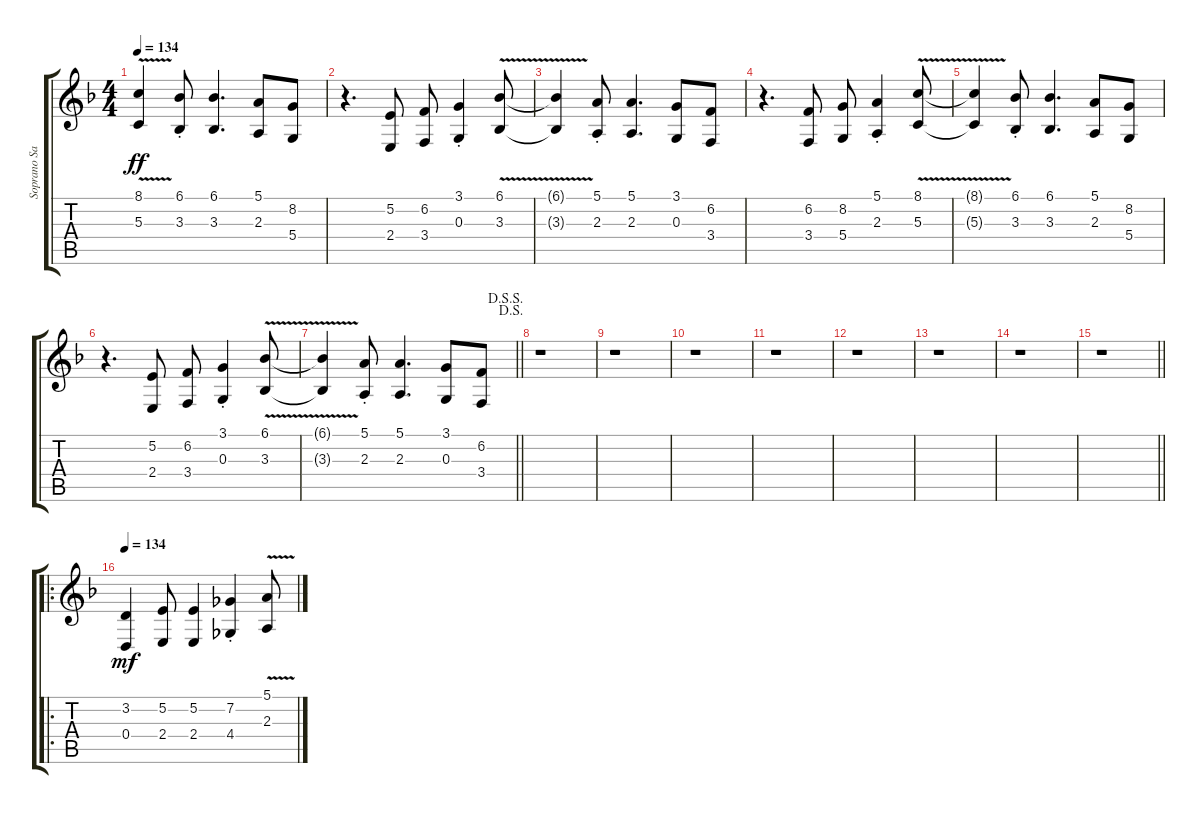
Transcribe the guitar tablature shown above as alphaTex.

\track ("Soprano Sax" "Soprano Sa") {instrument sopranosax}
\staff {score tabs}
\tuning (E4 B3 G3 D3 A2 E2) {hide}
\ts (4 4)
\tempo 134
\clef g2
\ks f
(8.1{v t} 5.3{v t}).4{dy ff} (6.1{st} 3.3{st}).8 (6.1 3.3).4{d} (5.1 2.3).8 (8.2 5.4).8 |
r.4{d} (5.2 2.4).8 (6.2 3.4).8 (3.1{st} 0.3{st}).4 (6.1{v} 3.3{v}).8 |
(6.1{v t} 3.3{v t}).4 (5.1{st} 2.3{st}).8 (5.1 2.3).4{d} (3.1 0.3).8 (6.2 3.4).8 |
r.4{d} (6.2 3.4).8 (8.2 5.4).8 (5.1{st} 2.3{st}).4 (8.1{v} 5.3{v}).8 |
(8.1{v t} 5.3{v t}).4 (6.1{st} 3.3{st}).8 (6.1 3.3).4{d} (5.1 2.3).8 (8.2 5.4).8 |
r.4{d} (5.2 2.4).8 (6.2 3.4).8 (3.1{st} 0.3{st}).4 (6.1{v} 3.3{v}).8 |
\jump dalsegno
\jump dalsegnosegno
\barLineRight lightlight
(6.1{v t} 3.3{v t}).4 (5.1{st} 2.3{st}).8 (5.1 2.3).4{d} (3.1 0.3).8 (6.2 3.4).8 |
r.1 |
r.1 |
r.1 |
r.1 |
r.1 |
r.1 |
r.1 |
\barLineRight lightlight
r.1 |
\ro
\tempo 134
(3.2 0.4).4{dy mf} (5.2 2.4).8 (5.2 2.4).4 (7.2{st} 4.4{st}).4 (5.1{v} 2.3{v}).8
